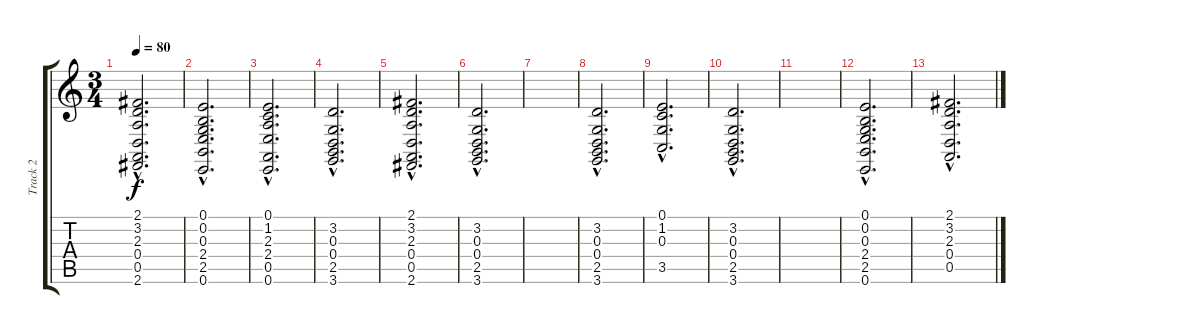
\track ("Track 2" "Track 2") {instrument acousticgrandpiano}
\staff {score tabs}
\tuning (E4 B3 G3 D3 A2 E2) {hide}
\ts (3 4)
\tempo 80
\clef g2
\ks c
(2.1{hac} 3.2{hac} 2.3{hac} 0.4{hac} 0.5{hac} 2.6{hac}).2{d dy f} |
(0.1{hac} 0.2{hac} 0.3{hac} 2.4{hac} 2.5{hac} 0.6{hac}).2{d} |
(0.1{hac} 1.2{hac} 2.3{hac} 2.4{hac} 0.5{hac} 0.6{hac}).2{d} |
(3.2{hac} 0.3{hac} 0.4{hac} 2.5{hac} 3.6{hac}).2{d} |
(2.1{hac} 3.2{hac} 2.3{hac} 0.4{hac} 0.5{hac} 2.6{hac}).2{d} |
(3.2{hac} 0.3{hac} 0.4{hac} 2.5{hac} 3.6{hac}).2{d} |
|
(3.2{hac} 0.3{hac} 0.4{hac} 2.5{hac} 3.6{hac}).2{d} |
(0.1{hac} 1.2{hac} 0.3{hac} 3.5{hac}).2{d} |
(3.2{hac} 0.3{hac} 0.4{hac} 2.5{hac} 3.6{hac}).2{d} |
|
(0.1{hac} 0.2{hac} 0.3{hac} 2.4{hac} 2.5{hac} 0.6{hac}).2{d} |
(2.1{hac} 3.2{hac} 2.3{hac} 0.4{hac} 0.5{hac}).2{d}
